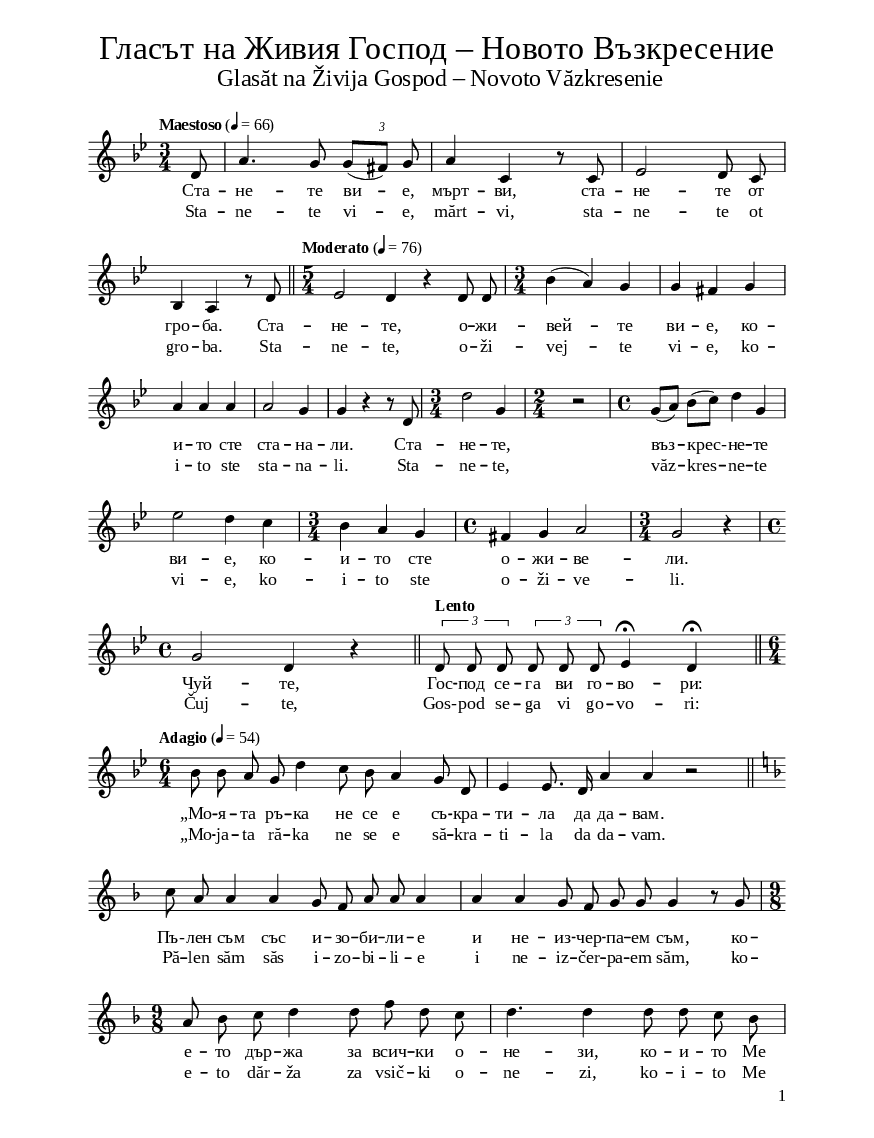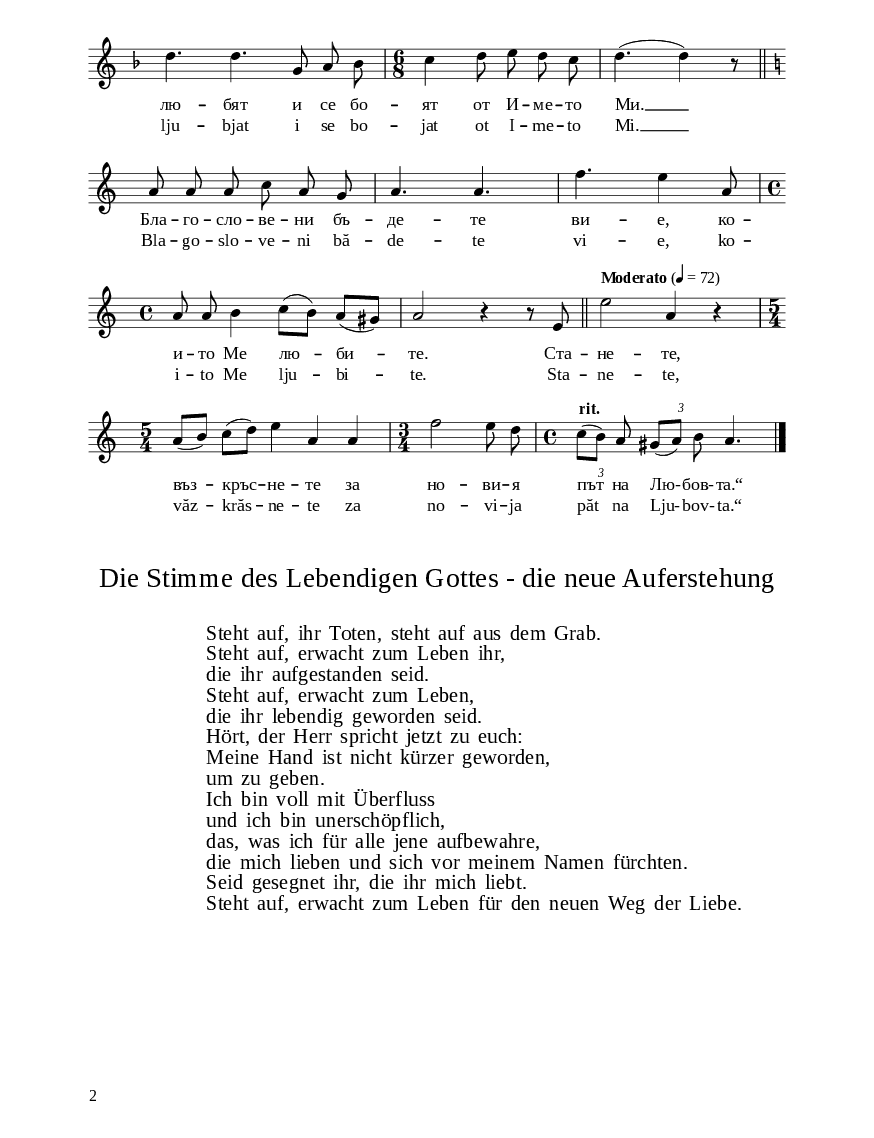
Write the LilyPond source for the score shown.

\version "2.24.2"

% include paper part and global functions
\include "include/globals.ily"

\bookpart {
  \label #'ref190
  \tocItem \markup "Гласът на Живия Господ – Glasăt na Živija Gospod"
  \include "include/bookpart-paper.ily"
  \score {
    \include "include/score-layout.ily"

    \new Voice \absolute {
      \clef treble
      \key g \minor
      \time 3/4
      \tempoFunc "Maestoso" 4 "66"
     
      \partial 8
      d'8 | % 2
      a'4. g'8 \once \omit TupletBracket \tuplet 3/2 {
        g'8 ( [ fis'8 ])  g'8 
      }
      | % 3
      a'4 c'4 r8 c'8 | % 4
      es'2 \autoBeamOff d'8 c'8 \break | % 5
      bes4 a4 r8 d'8 \bar "||" | % 6
      \time 5/4  | % 6
      \tempoFunc "Moderato" 4 "76"
      es'2 d'4 r4 d'8 d'8 | % 7
      \time 3/4  | % 7
      bes'4 ( a'4 ) g'4 | % 8
      g'4 fis'4 g'4 \break | % 9
      a'4 a'4 a'4 |
      a'2 g'4  | % 11
      g'4 r4 r8 d'8 | % 12
      \time 3/4  | % 12
      d''2 g'4 | \time 2/4 r2 |  % 13
     \time 4/4 g'8 ( [ a'8 ) ]  bes'8 ( [  c''8 )
      ]  d''4 g'4 | \break % 14
      es''2  d''4  c''4 | % 15
      \time 3/4  | % 15
      bes'4 a'4 g'4 | % 16
      \time 4/4  | % 16
      fis'4 g'4 a'2 | % 17
      \time 3/4  | % 17
      g'2 r4 | \break % 18
      \time 4/4  | % 18
      g'2 d'4 r4 \bar "||" 
      \autoBeamOff
      \tempo "Lento"
      \times 2/3  {
        d'8  d'8 d'8
      }
      \times 2/3  {
        d'8 d'8 d'8
      }
      es'4 ^\fermata d'4 ^\fermata \bar "||"
      \break |
      \tempoFunc "Adagio" 4 "54"
      \time 6/4
      bes'8  bes'8 a'8 g'8
      d''4  c''8  bes'8  % 21
      a'4 g'8 d'8 | es'4 es'8. d'16 a'4 a'4 r2 \break \bar "||" | % 23
     
      \key f \major
      c''8 a'8 a'4 a'4  g'8 f'8 a'8 a'8 a'4 | % 25
      a'4 a'4 g'8 f'8 g'8 g'8 g'4 r8 g'8 | \break  % 27
      \time 9/8
      \autoBeamOff
      a'8  bes'8  c''8  d''4
      d''8 f''8  d''8  c''8 | d''4.
      d''4  d''8 
      d''8  c''8  bes'8 | \break
       d''4.
      d''4. g'8 a'8  bes'8 | 
      \time 6/8
       c''4  d''8 e''8  d''8  c''8 |  d''4. (d''4) r8 | \bar "||" \break
      \key a \minor
      \autoBeamOff a'8 a'8 a'8 c''8 a'8 g'8 | a'4. a'4. |
      f''4.  e''4 a'8  | \break
      \time 4/4  | % 35
      a'8 a'8  b'4  c''8 ( [
      b'8 ) ] a'8 ( [ gis'8 ) ] | % 36
      a'2 r4 r8 e'8 \bar "||"
     | % 37
      | % 37
      \tempoFunc "Moderato" 4 "72"
      e''2 a'4 r4 |  \break  % 38

      \autoBeamOn
    
      \time 5/4 a'8 (  [ b'8] )   c''8 (  [ d''8] )  e''4 a'4  a'4 | 
      \time 3/4 
      f''2  \autoBeamOff e''8  d''8 |
      \time 4/4
      \tweak direction #up \once \omit TupletBracket \times 2/3 {
        \once \override Slur.positions = #'(1 . 1)
        \tempo "         rit." c''8   ( [  b'8 ) ]  a'8 
      }
      \once \omit TupletBracket \times 2/3 {
        gis'8 ( [  a'8
        ) ] b'8
      }
      a'4.
      \bar "|."

    }

    \addlyrics {
      Ста -- не -- те ви -- е, мърт --
      ви, ста -- не -- те от гро -- ба.
      Ста -- не -- те, о -- жи -- вей --
      те ви -- е, ко -- и -- то сте ста --
      на -- ли. Ста -- не -- те, въз --
      "крес-" -- не -- те ви -- е, ко -- и
      -- то сте о -- жи -- ве -- ли. Чуй --
      те, Гос -- под се -- га ви го --
      во -- ри: „Мо -- я -- та ръ -- ка
      не се е съ -- кра -- ти -- ла да
      да -- вам. "Пъ-" -- лен съм със и --
      зо -- би -- ли -- е и не -- из -- чер
      -- па -- ем съм, ко -- е -- то дър --
      жа за всич -- ки о -- не -- зи, ко
      -- и -- то Ме лю -- бят и се бо --
      ят от И -- ме -- то Ми. __ Бла -- го --
      сло -- ве -- ни бъ -- де -- те ви --
      е, ко -- и -- то Ме лю -- би
      -- те. Ста -- не -- те, въз --
      кръс -- не -- те за но -- ви -- я
      път на "Лю-" -- "бов-" -- та.“}
      \addlyrics {
      Sta -- ne -- te vi -- e, mărt --
      vi, sta -- ne -- te ot gro -- ba.
      Sta -- ne -- te, o -- ži -- vej --
      te vi -- e, ko -- i -- to ste sta --
      na -- li. Sta -- ne -- te, văz --
      kres -- ne -- te vi -- e, ko -- i
      -- to ste o -- ži -- ve -- li. Čuj --
      te, "Gos-" -- pod se -- ga vi go --
      vo -- ri: „Mo -- ja -- ta ră -- ka
      ne se e să -- kra -- ti -- la da
      da -- vam. Pă -- len săm săs i --
      zo -- bi -- li -- e i ne -- iz -- čer
      -- pa -- em săm, ko -- e -- to dăr --
      ža za vsič -- ki o -- ne -- zi, ko
      -- i -- to Me lju -- bjat i se bo --
      jat ot I -- me -- to Mi. __ Bla -- go --
      slo -- ve -- ni bă -- de -- te vi --
      e, ko -- i -- to Me lju -- bi
      -- te. Sta -- ne -- te, văz --
      krăs -- ne -- te za no -- vi -- ja
      păt na "Lju-" -- "bov-" -- ta.“}

        \header {
          title = \titleFunc "Гласът на Живия Господ – Новото Възкресение" " Glasăt na Živija Gospod – Novoto Văzkresenie"
        }

        \midi{}

      } % score

      \markup \empty-one
      % include foreign translation(s) of the song
      \version "2.24.0"

\markup \fill-line { \fontsize #5 "Die Stimme des Lebendigen Gottes - die neue Auferstehung" }
\markup \null
\markup \null
\markup \fontsize #deCoupletFontSize {
  \hspace #10
  \override #`(baseline-skip . ,deCoupletBaselineSkip)

  \column {
    \line { " " }

 \line { " "Steht auf, ihr Toten, steht auf aus dem Grab.}

 \line { " "Steht auf, erwacht zum Leben ihr, }

 \line { " "die ihr aufgestanden seid.}

\line { " "Steht auf, erwacht zum Leben,}

 \line { " "die ihr lebendig geworden seid.}

 \line { " "Hört, der Herr spricht jetzt zu euch:}

 \line { " "Meine Hand ist nicht kürzer geworden,}

 \line { " "um zu geben.}

 \line { " "Ich bin voll mit Überfluss}

 \line { " "und ich bin unerschöpflich,}

 \line { " "das, was ich für alle jene aufbewahre,}

 \line { " "die mich lieben und sich vor meinem Namen fürchten.}

 \line { " "Seid gesegnet ihr, die ihr mich liebt.}

 \line { " "Steht auf, erwacht zum Leben für den neuen Weg der Liebe.}


  }
}

    } % bookpart

    % Più mosso
    %
